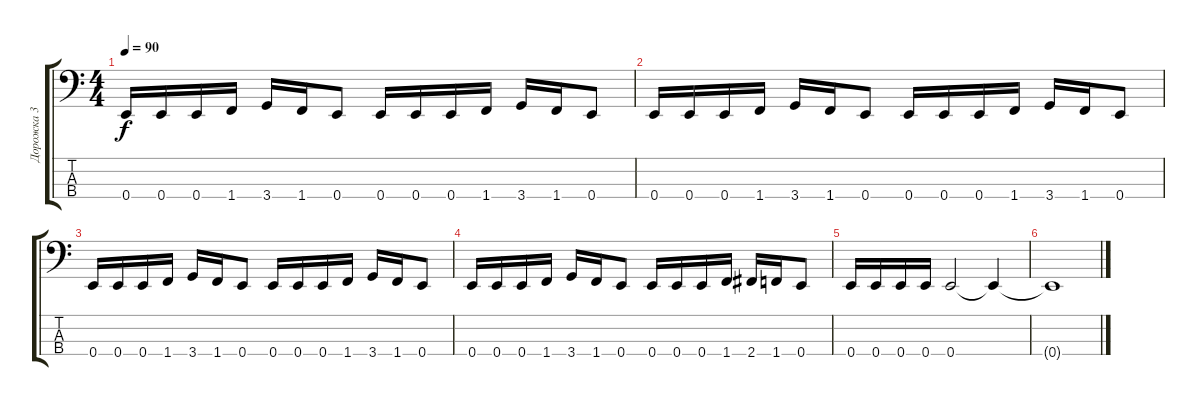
\track ("Дорожка 3" "Дорожка 3") {instrument slapbass1}
\staff {score tabs}
\tuning (G2 D2 A1 E1) {hide}
\ts (4 4)
\tempo 90
\clef f4
\ks c
0.4.16{dy f} 0.4.16 0.4.16 1.4.16 3.4.16 1.4.16 0.4.8 0.4.16 0.4.16 0.4.16 1.4.16 3.4.16 1.4.16 0.4.8 |
0.4.16 0.4.16 0.4.16 1.4.16 3.4.16 1.4.16 0.4.8 0.4.16 0.4.16 0.4.16 1.4.16 3.4.16 1.4.16 0.4.8 |
0.4.16 0.4.16 0.4.16 1.4.16 3.4.16 1.4.16 0.4.8 0.4.16 0.4.16 0.4.16 1.4.16 3.4.16 1.4.16 0.4.8 |
0.4.16 0.4.16 0.4.16 1.4.16 3.4.16 1.4.16 0.4.8 0.4.16 0.4.16 0.4.16 1.4.16 2.4.16 1.4.16 0.4.8 |
0.4.16 0.4.16 0.4.16 0.4.16 0.4.2 0.4{t}.4 |
0.4{t}.1
